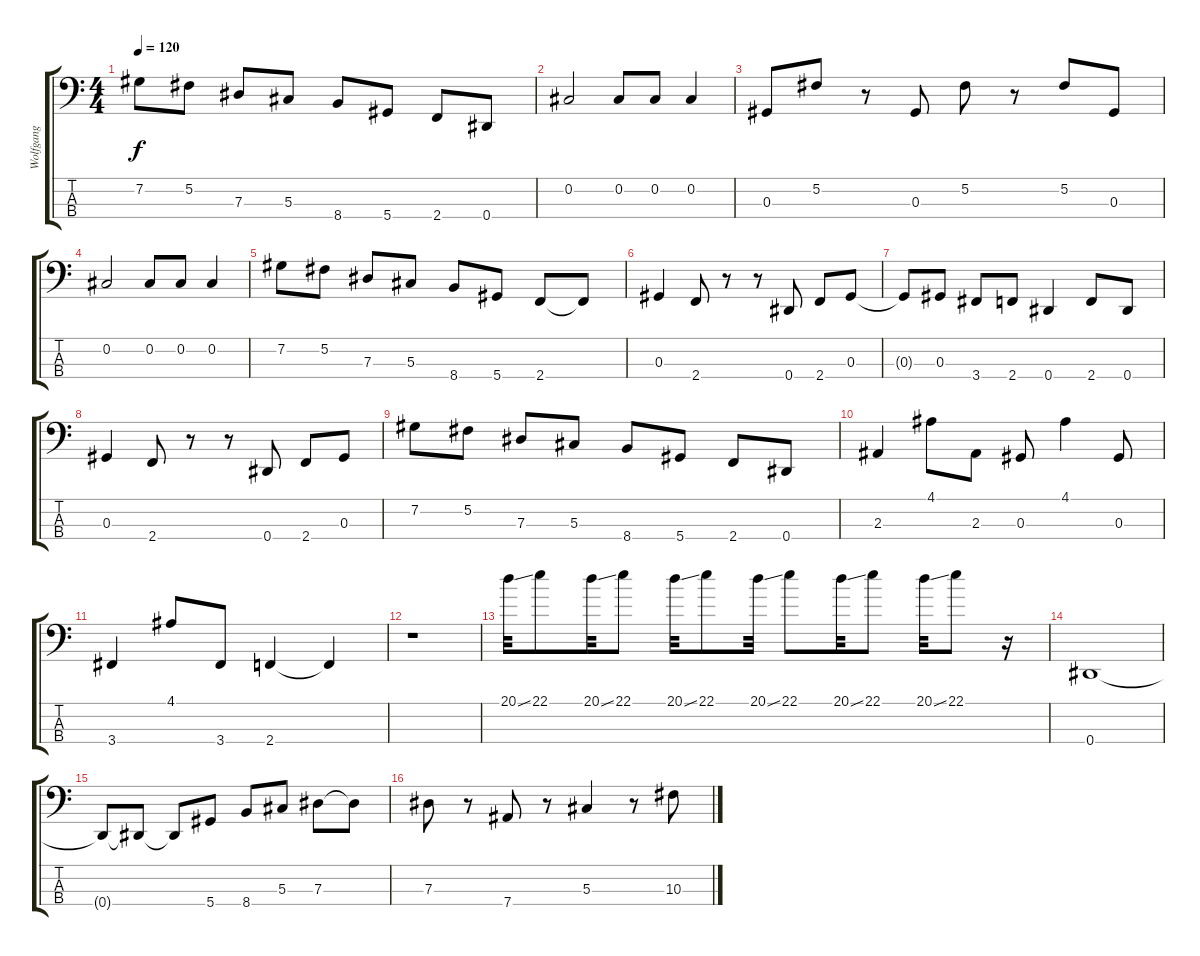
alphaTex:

\track ("Wolfgang" "Wolfgang") {instrument electricbasspick}
\staff {score tabs}
\tuning (Gb2 Db2 Ab1 Eb1) {hide}
\ts (4 4)
\tempo 120
\clef f4
\ks c
7.2.8{dy f} 5.2.8 7.3.8 5.3.8 8.4.8 5.4.8 2.4.8 0.4.8 |
0.2.2 0.2.8 0.2.8 0.2.4 |
0.3.8 5.2.8 r.8 0.3.8 5.2.8 r.8 5.2.8 0.3.8 |
0.2.2 0.2.8 0.2.8 0.2.4 |
7.2.8 5.2.8 7.3.8 5.3.8 8.4.8 5.4.8 2.4.8 2.4{t}.8 |
0.3.4 2.4.8 r.8 r.8 0.4.8 2.4.8 0.3.8 |
0.3{t}.8 0.3.8 3.4.8 2.4.8 0.4.4 2.4.8 0.4.8 |
0.3.4 2.4.8 r.8 r.8 0.4.8 2.4.8 0.3.8 |
7.2.8 5.2.8 7.3.8 5.3.8 8.4.8 5.4.8 2.4.8 0.4.8 |
2.3.4 4.1.8 2.3.8 0.3.8 4.1.4 0.3.8 |
3.4.4 4.1.8 3.4.8 2.4.4 2.4{t}.4 |
r.1 |
20.1{ss}.32 22.1.8 20.1{ss}.32 22.1.8 20.1{ss}.32 22.1.8 20.1{ss}.32 22.1.8 20.1{ss}.32 22.1.8 20.1{ss}.32 22.1.8 r.16 |
0.4.1 |
0.4{t}.8 0.4{t}.8 0.4{t}.8 5.4.8 8.4.8 5.3.8 7.3.8 7.3{t}.8 |
7.3.8 r.8 7.4.8 r.8 5.3.4 r.8 10.3.8
